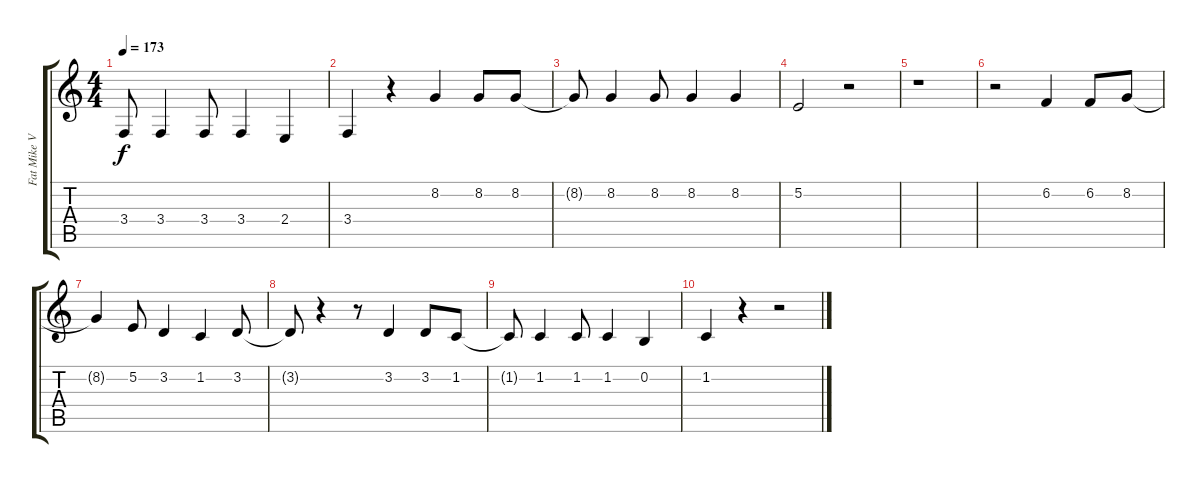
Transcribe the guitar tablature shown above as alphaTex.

\track ("Fat Mike Voice" "Fat Mike V") {instrument altosax}
\staff {score tabs}
\tuning (E4 B3 G3 D3 A2 E2) {hide}
\ts (4 4)
\tempo 173
\clef g2
\ks c
3.4{t}.8{dy f} 3.4.4 3.4.8 3.4.4 2.4.4 |
3.4.4 r.4 8.2.4 8.2.8 8.2.8 |
8.2{t}.8 8.2.4 8.2.8 8.2.4 8.2.4 |
5.2.2 r.2 |
r.1 |
r.2 6.2.4 6.2.8 8.2.8 |
8.2{t}.4 5.2.8 3.2.4 1.2.4 3.2.8 |
3.2{t}.8 r.4 r.8 3.2.4 3.2.8 1.2.8 |
1.2{t}.8 1.2.4 1.2.8 1.2.4 0.2.4 |
1.2.4 r.4 r.2
